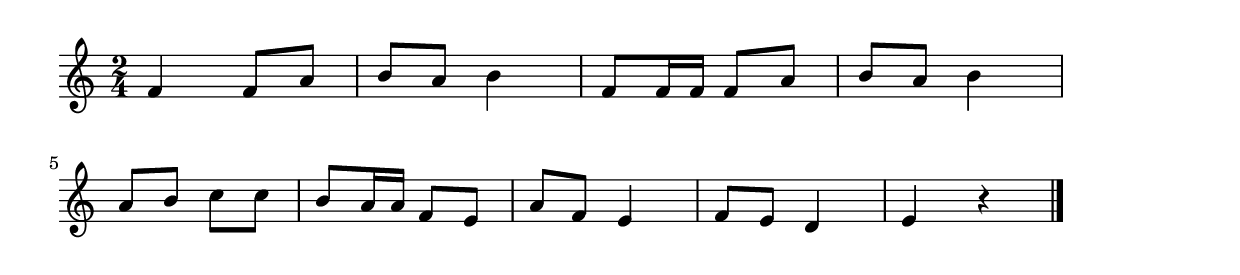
\version "2.18.2"

% うさぎ(うさぎうさぎなにみてはねる)

\score {

\layout {
line-width = #170
indent = 0\mm
}

\relative c' {
\key c \major
\time 2/4
\numericTimeSignature

f4 f8 a |
b a b4 |
f8 f16 f f8 a
b a b4 |
\break
a8 b c8 c8 |
b a16 a f8 e |
a f e4 |
f8 e d4 |
e4 r |
\bar "|."
}

\midi {}

}